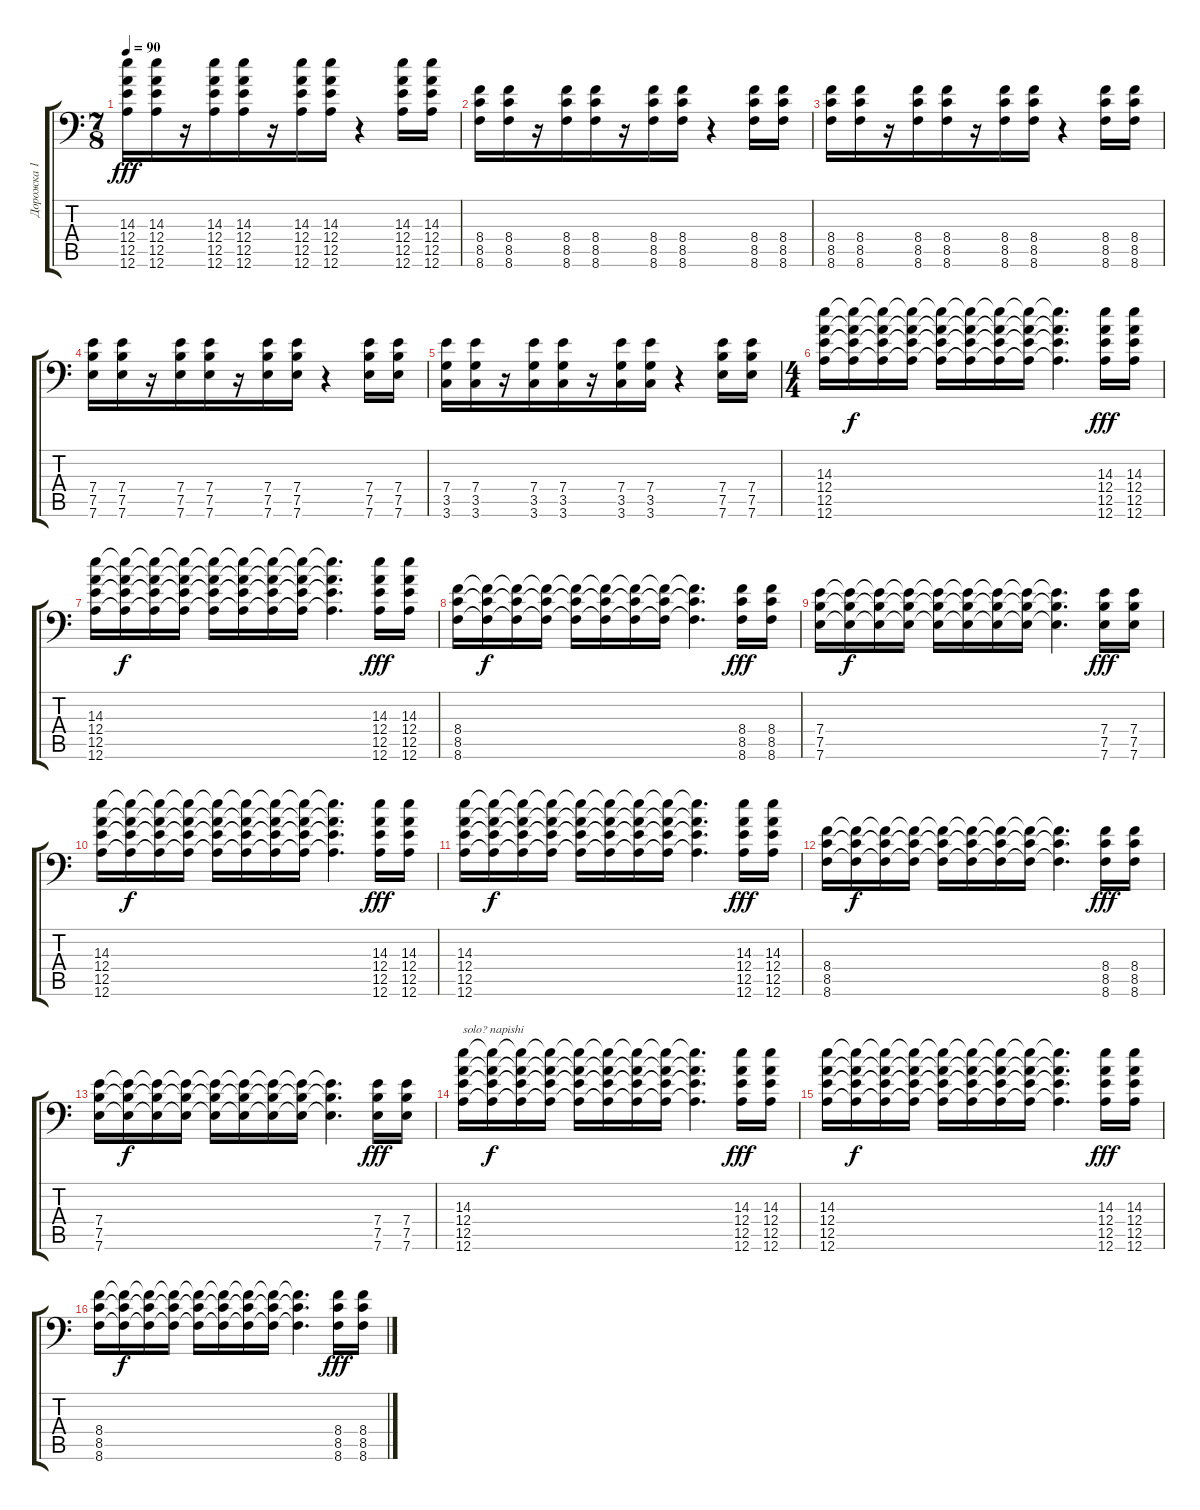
\track ("Дорожка 1" "Дорожка 1") {instrument distortionguitar}
\staff {score tabs}
\tuning (B3 Gb3 D3 A2 E2 A1) {hide}
\ts (7 8)
\tempo 90
\clef f4
\ks c
(14.3 12.4 12.5 12.6).16{dy fff} (14.3 12.4 12.5 12.6).16 r.16 (14.3 12.4 12.5 12.6).16 (14.3 12.4 12.5 12.6).16 r.16 (14.3 12.4 12.5 12.6).16 (14.3 12.4 12.5 12.6).16 r.4 (14.3 12.4 12.5 12.6).16 (14.3 12.4 12.5 12.6).16 |
(8.4 8.5 8.6).16 (8.4 8.5 8.6).16 r.16 (8.4 8.5 8.6).16 (8.4 8.5 8.6).16 r.16 (8.4 8.5 8.6).16 (8.4 8.5 8.6).16 r.4 (8.4 8.5 8.6).16 (8.4 8.5 8.6).16 |
(8.4 8.5 8.6).16 (8.4 8.5 8.6).16 r.16 (8.4 8.5 8.6).16 (8.4 8.5 8.6).16 r.16 (8.4 8.5 8.6).16 (8.4 8.5 8.6).16 r.4 (8.4 8.5 8.6).16 (8.4 8.5 8.6).16 |
(7.4 7.5 7.6).16 (7.4 7.5 7.6).16 r.16 (7.4 7.5 7.6).16 (7.4 7.5 7.6).16 r.16 (7.4 7.5 7.6).16 (7.4 7.5 7.6).16 r.4 (7.4 7.5 7.6).16 (7.4 7.5 7.6).16 |
(7.4 3.5 3.6).16 (7.4 3.5 3.6).16 r.16 (7.4 3.5 3.6).16 (7.4 3.5 3.6).16 r.16 (7.4 3.5 3.6).16 (7.4 3.5 3.6).16 r.4 (7.4 7.5 7.6).16 (7.4 7.5 7.6).16 |
\ts (4 4)
(14.3 12.4 12.5 12.6).16 (14.3{t} 12.4{t} 12.5{t} 12.6{t}).16{dy f} (14.3{t} 12.4{t} 12.5{t} 12.6{t}).16 (14.3{t} 12.4{t} 12.5{t} 12.6{t}).16 (14.3{t} 12.4{t} 12.5{t} 12.6{t}).16 (14.3{t} 12.4{t} 12.5{t} 12.6{t}).16 (14.3{t} 12.4{t} 12.5{t} 12.6{t}).16 (14.3{t} 12.4{t} 12.5{t} 12.6{t}).16 (14.3{t} 12.4{t} 12.5{t} 12.6{t}).4{d} (14.3 12.4 12.5 12.6).16{dy fff} (14.3 12.4 12.5 12.6).16 |
(14.3 12.4 12.5 12.6).16 (14.3{t} 12.4{t} 12.5{t} 12.6{t}).16{dy f} (14.3{t} 12.4{t} 12.5{t} 12.6{t}).16 (14.3{t} 12.4{t} 12.5{t} 12.6{t}).16 (14.3{t} 12.4{t} 12.5{t} 12.6{t}).16 (14.3{t} 12.4{t} 12.5{t} 12.6{t}).16 (14.3{t} 12.4{t} 12.5{t} 12.6{t}).16 (14.3{t} 12.4{t} 12.5{t} 12.6{t}).16 (14.3{t} 12.4{t} 12.5{t} 12.6{t}).4{d} (14.3 12.4 12.5 12.6).16{dy fff} (14.3 12.4 12.5 12.6).16 |
(8.4 8.5 8.6).16 (8.4{t} 8.5{t} 8.6{t}).16{dy f} (8.4{t} 8.5{t} 8.6{t}).16 (8.4{t} 8.5{t} 8.6{t}).16 (8.4{t} 8.5{t} 8.6{t}).16 (8.4{t} 8.5{t} 8.6{t}).16 (8.4{t} 8.5{t} 8.6{t}).16 (8.4{t} 8.5{t} 8.6{t}).16 (8.4{t} 8.5{t} 8.6{t}).4{d} (8.4 8.5 8.6).16{dy fff} (8.4 8.5 8.6).16 |
(7.4 7.5 7.6).16 (7.4{t} 7.5{t} 7.6{t}).16{dy f} (7.4{t} 7.5{t} 7.6{t}).16 (7.4{t} 7.5{t} 7.6{t}).16 (7.4{t} 7.5{t} 7.6{t}).16 (7.4{t} 7.5{t} 7.6{t}).16 (7.4{t} 7.5{t} 7.6{t}).16 (7.4{t} 7.5{t} 7.6{t}).16 (7.4{t} 7.5{t} 7.6{t}).4{d} (7.4 7.5 7.6).16{dy fff} (7.4 7.5 7.6).16 |
(14.3 12.4 12.5 12.6).16 (14.3{t} 12.4{t} 12.5{t} 12.6{t}).16{dy f} (14.3{t} 12.4{t} 12.5{t} 12.6{t}).16 (14.3{t} 12.4{t} 12.5{t} 12.6{t}).16 (14.3{t} 12.4{t} 12.5{t} 12.6{t}).16 (14.3{t} 12.4{t} 12.5{t} 12.6{t}).16 (14.3{t} 12.4{t} 12.5{t} 12.6{t}).16 (14.3{t} 12.4{t} 12.5{t} 12.6{t}).16 (14.3{t} 12.4{t} 12.5{t} 12.6{t}).4{d} (14.3 12.4 12.5 12.6).16{dy fff} (14.3 12.4 12.5 12.6).16 |
(14.3 12.4 12.5 12.6).16 (14.3{t} 12.4{t} 12.5{t} 12.6{t}).16{dy f} (14.3{t} 12.4{t} 12.5{t} 12.6{t}).16 (14.3{t} 12.4{t} 12.5{t} 12.6{t}).16 (14.3{t} 12.4{t} 12.5{t} 12.6{t}).16 (14.3{t} 12.4{t} 12.5{t} 12.6{t}).16 (14.3{t} 12.4{t} 12.5{t} 12.6{t}).16 (14.3{t} 12.4{t} 12.5{t} 12.6{t}).16 (14.3{t} 12.4{t} 12.5{t} 12.6{t}).4{d} (14.3 12.4 12.5 12.6).16{dy fff} (14.3 12.4 12.5 12.6).16 |
(8.4 8.5 8.6).16 (8.4{t} 8.5{t} 8.6{t}).16{dy f} (8.4{t} 8.5{t} 8.6{t}).16 (8.4{t} 8.5{t} 8.6{t}).16 (8.4{t} 8.5{t} 8.6{t}).16 (8.4{t} 8.5{t} 8.6{t}).16 (8.4{t} 8.5{t} 8.6{t}).16 (8.4{t} 8.5{t} 8.6{t}).16 (8.4{t} 8.5{t} 8.6{t}).4{d} (8.4 8.5 8.6).16{dy fff} (8.4 8.5 8.6).16 |
(7.4 7.5 7.6).16 (7.4{t} 7.5{t} 7.6{t}).16{dy f} (7.4{t} 7.5{t} 7.6{t}).16 (7.4{t} 7.5{t} 7.6{t}).16 (7.4{t} 7.5{t} 7.6{t}).16 (7.4{t} 7.5{t} 7.6{t}).16 (7.4{t} 7.5{t} 7.6{t}).16 (7.4{t} 7.5{t} 7.6{t}).16 (7.4{t} 7.5{t} 7.6{t}).4{d} (7.4 7.5 7.6).16{dy fff} (7.4 7.5 7.6).16 |
(14.3 12.4 12.5 12.6).16{txt "solo? napishi"} (14.3{t} 12.4{t} 12.5{t} 12.6{t}).16{dy f} (14.3{t} 12.4{t} 12.5{t} 12.6{t}).16 (14.3{t} 12.4{t} 12.5{t} 12.6{t}).16 (14.3{t} 12.4{t} 12.5{t} 12.6{t}).16 (14.3{t} 12.4{t} 12.5{t} 12.6{t}).16 (14.3{t} 12.4{t} 12.5{t} 12.6{t}).16 (14.3{t} 12.4{t} 12.5{t} 12.6{t}).16 (14.3{t} 12.4{t} 12.5{t} 12.6{t}).4{d} (14.3 12.4 12.5 12.6).16{dy fff} (14.3 12.4 12.5 12.6).16 |
(14.3 12.4 12.5 12.6).16 (14.3{t} 12.4{t} 12.5{t} 12.6{t}).16{dy f} (14.3{t} 12.4{t} 12.5{t} 12.6{t}).16 (14.3{t} 12.4{t} 12.5{t} 12.6{t}).16 (14.3{t} 12.4{t} 12.5{t} 12.6{t}).16 (14.3{t} 12.4{t} 12.5{t} 12.6{t}).16 (14.3{t} 12.4{t} 12.5{t} 12.6{t}).16 (14.3{t} 12.4{t} 12.5{t} 12.6{t}).16 (14.3{t} 12.4{t} 12.5{t} 12.6{t}).4{d} (14.3 12.4 12.5 12.6).16{dy fff} (14.3 12.4 12.5 12.6).16 |
(8.4 8.5 8.6).16 (8.4{t} 8.5{t} 8.6{t}).16{dy f} (8.4{t} 8.5{t} 8.6{t}).16 (8.4{t} 8.5{t} 8.6{t}).16 (8.4{t} 8.5{t} 8.6{t}).16 (8.4{t} 8.5{t} 8.6{t}).16 (8.4{t} 8.5{t} 8.6{t}).16 (8.4{t} 8.5{t} 8.6{t}).16 (8.4{t} 8.5{t} 8.6{t}).4{d} (8.4 8.5 8.6).16{dy fff} (8.4 8.5 8.6).16
